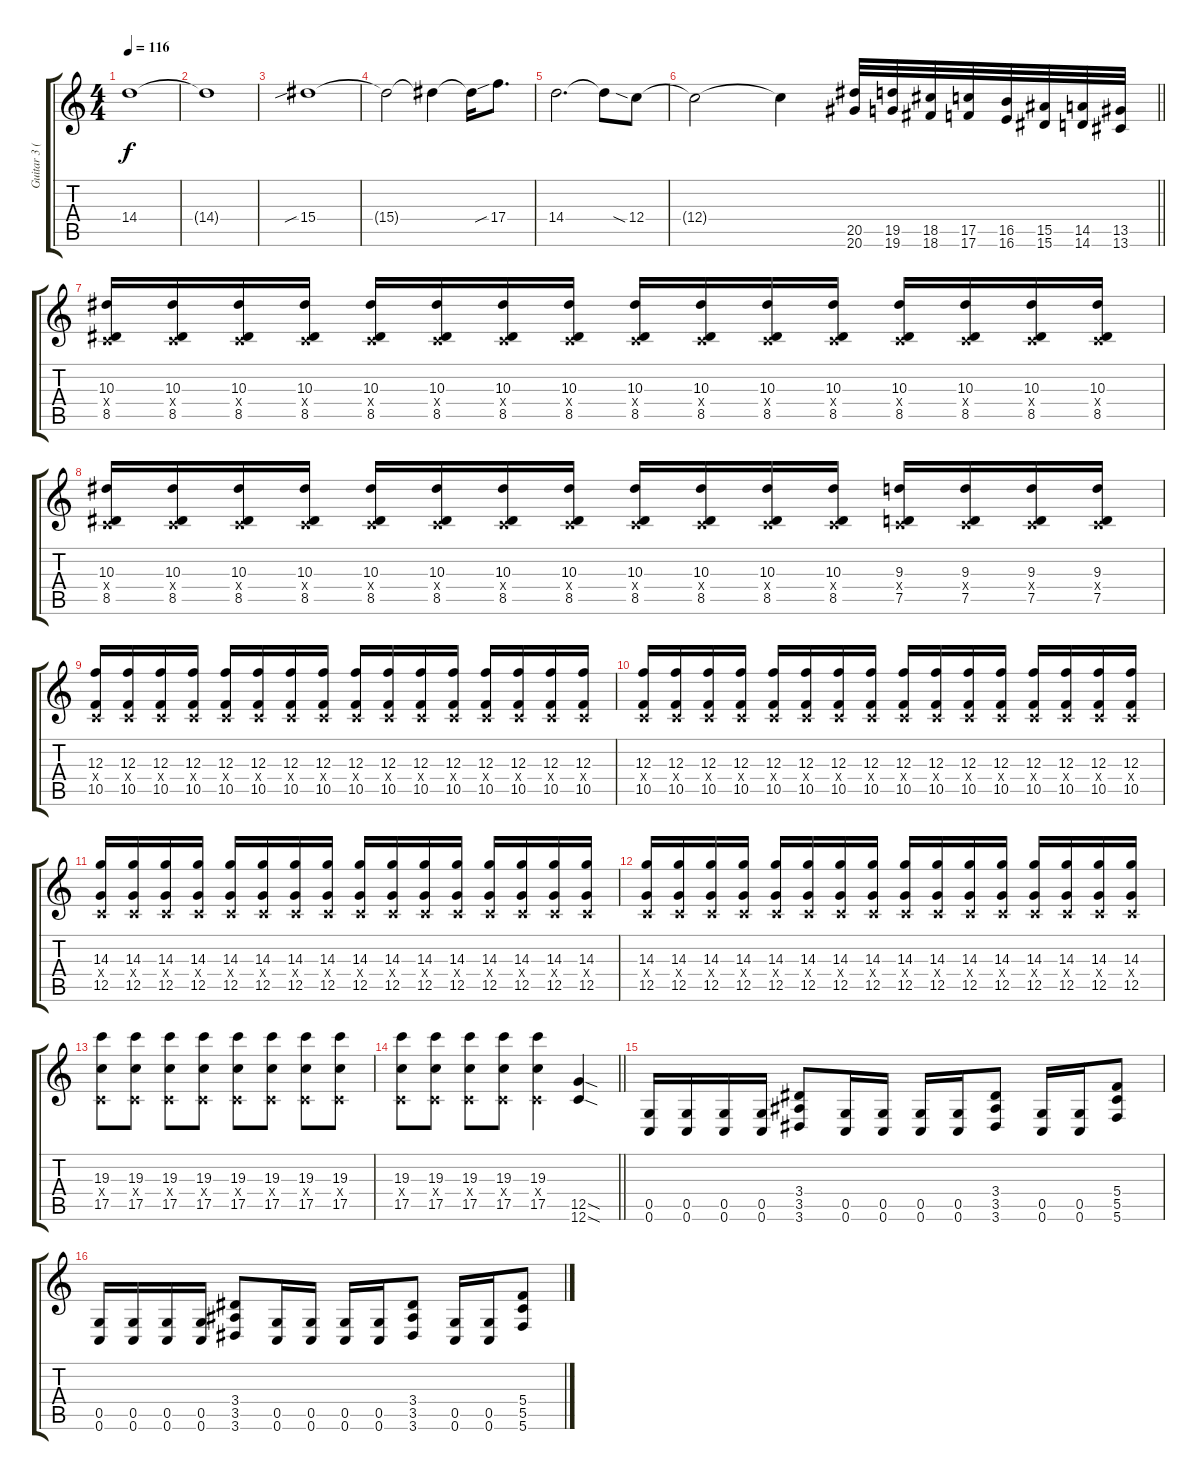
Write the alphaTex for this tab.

\track ("Guitar 3 (Clean- Tuck)" "Guitar 3 (") {instrument electricguitarclean}
\staff {score tabs}
\tuning (D4 A3 F3 C3 G2 C2) {hide}
\ts (4 4)
\tempo 116
\clef g2
\ks c
14.4.1{dy f} |
14.4{t}.1 |
15.4{sib}.1 |
15.4{t}.2 15.4{t}.4 15.4{t}.16 17.4{sib}.8{d} |
14.4.2{d} 14.4{t}.8 12.4{sia}.8 |
\barLineRight lightlight
12.4{t}.2 12.4{t}.4 (20.5 20.6).32{instrument guitarfretnoise} (19.5 19.6).32 (18.5 18.6).32 (17.5 17.6).32 (16.5 16.6).32 (15.5 15.6).32 (14.5 14.6).32 (13.5 13.6).32 |
(10.3 0.4{x} 8.5).16{balance 0 instrument distortionguitar} (10.3 0.4{x} 8.5).16 (10.3 0.4{x} 8.5).16 (10.3 0.4{x} 8.5).16 (10.3 0.4{x} 8.5).16 (10.3 0.4{x} 8.5).16 (10.3 0.4{x} 8.5).16 (10.3 0.4{x} 8.5).16 (10.3 0.4{x} 8.5).16 (10.3 0.4{x} 8.5).16 (10.3 0.4{x} 8.5).16 (10.3 0.4{x} 8.5).16 (10.3 0.4{x} 8.5).16 (10.3 0.4{x} 8.5).16 (10.3 0.4{x} 8.5).16 (10.3 0.4{x} 8.5).16 |
(10.3 0.4{x} 8.5).16 (10.3 0.4{x} 8.5).16 (10.3 0.4{x} 8.5).16 (10.3 0.4{x} 8.5).16 (10.3 0.4{x} 8.5).16 (10.3 0.4{x} 8.5).16 (10.3 0.4{x} 8.5).16 (10.3 0.4{x} 8.5).16 (10.3 0.4{x} 8.5).16 (10.3 0.4{x} 8.5).16 (10.3 0.4{x} 8.5).16 (10.3 0.4{x} 8.5).16 (9.3 0.4{x} 7.5).16 (9.3 0.4{x} 7.5).16 (9.3 0.4{x} 7.5).16 (9.3 0.4{x} 7.5).16 |
(12.3 0.4{x} 10.5).16 (12.3 0.4{x} 10.5).16 (12.3 0.4{x} 10.5).16 (12.3 0.4{x} 10.5).16 (12.3 0.4{x} 10.5).16 (12.3 0.4{x} 10.5).16 (12.3 0.4{x} 10.5).16 (12.3 0.4{x} 10.5).16 (12.3 0.4{x} 10.5).16 (12.3 0.4{x} 10.5).16 (12.3 0.4{x} 10.5).16 (12.3 0.4{x} 10.5).16 (12.3 0.4{x} 10.5).16 (12.3 0.4{x} 10.5).16 (12.3 0.4{x} 10.5).16 (12.3 0.4{x} 10.5).16 |
(12.3 0.4{x} 10.5).16 (12.3 0.4{x} 10.5).16 (12.3 0.4{x} 10.5).16 (12.3 0.4{x} 10.5).16 (12.3 0.4{x} 10.5).16 (12.3 0.4{x} 10.5).16 (12.3 0.4{x} 10.5).16 (12.3 0.4{x} 10.5).16 (12.3 0.4{x} 10.5).16 (12.3 0.4{x} 10.5).16 (12.3 0.4{x} 10.5).16 (12.3 0.4{x} 10.5).16 (12.3 0.4{x} 10.5).16 (12.3 0.4{x} 10.5).16 (12.3 0.4{x} 10.5).16 (12.3 0.4{x} 10.5).16 |
(14.3 0.4{x} 12.5).16 (14.3 0.4{x} 12.5).16 (14.3 0.4{x} 12.5).16 (14.3 0.4{x} 12.5).16 (14.3 0.4{x} 12.5).16 (14.3 0.4{x} 12.5).16 (14.3 0.4{x} 12.5).16 (14.3 0.4{x} 12.5).16 (14.3 0.4{x} 12.5).16 (14.3 0.4{x} 12.5).16 (14.3 0.4{x} 12.5).16 (14.3 0.4{x} 12.5).16 (14.3 0.4{x} 12.5).16 (14.3 0.4{x} 12.5).16 (14.3 0.4{x} 12.5).16 (14.3 0.4{x} 12.5).16 |
(14.3 0.4{x} 12.5).16 (14.3 0.4{x} 12.5).16 (14.3 0.4{x} 12.5).16 (14.3 0.4{x} 12.5).16 (14.3 0.4{x} 12.5).16 (14.3 0.4{x} 12.5).16 (14.3 0.4{x} 12.5).16 (14.3 0.4{x} 12.5).16 (14.3 0.4{x} 12.5).16 (14.3 0.4{x} 12.5).16 (14.3 0.4{x} 12.5).16 (14.3 0.4{x} 12.5).16 (14.3 0.4{x} 12.5).16 (14.3 0.4{x} 12.5).16 (14.3 0.4{x} 12.5).16 (14.3 0.4{x} 12.5).16 |
(19.3 0.4{x} 17.5).8 (19.3 0.4{x} 17.5).8 (19.3 0.4{x} 17.5).8 (19.3 0.4{x} 17.5).8 (19.3 0.4{x} 17.5).8 (19.3 0.4{x} 17.5).8 (19.3 0.4{x} 17.5).8 (19.3 0.4{x} 17.5).8 |
\barLineRight lightlight
(19.3 0.4{x} 17.5).8 (19.3 0.4{x} 17.5).8 (19.3 0.4{x} 17.5).8 (19.3 0.4{x} 17.5).8 (19.3 0.4{x} 17.5).4 (12.5{sod} 12.6{sod}).4 |
(0.5 0.6).16{balance 8} (0.5 0.6).16 (0.5 0.6).16 (0.5 0.6).16 (3.4 3.5 3.6).8 (0.5 0.6).16 (0.5 0.6).16 (0.5 0.6).16 (0.5 0.6).16 (3.4 3.5 3.6).8 (0.5 0.6).16 (0.5 0.6).16 (5.4 5.5 5.6).8 |
(0.5 0.6).16 (0.5 0.6).16 (0.5 0.6).16 (0.5 0.6).16 (3.4 3.5 3.6).8 (0.5 0.6).16 (0.5 0.6).16 (0.5 0.6).16 (0.5 0.6).16 (3.4 3.5 3.6).8 (0.5 0.6).16 (0.5 0.6).16 (5.4 5.5 5.6).8
